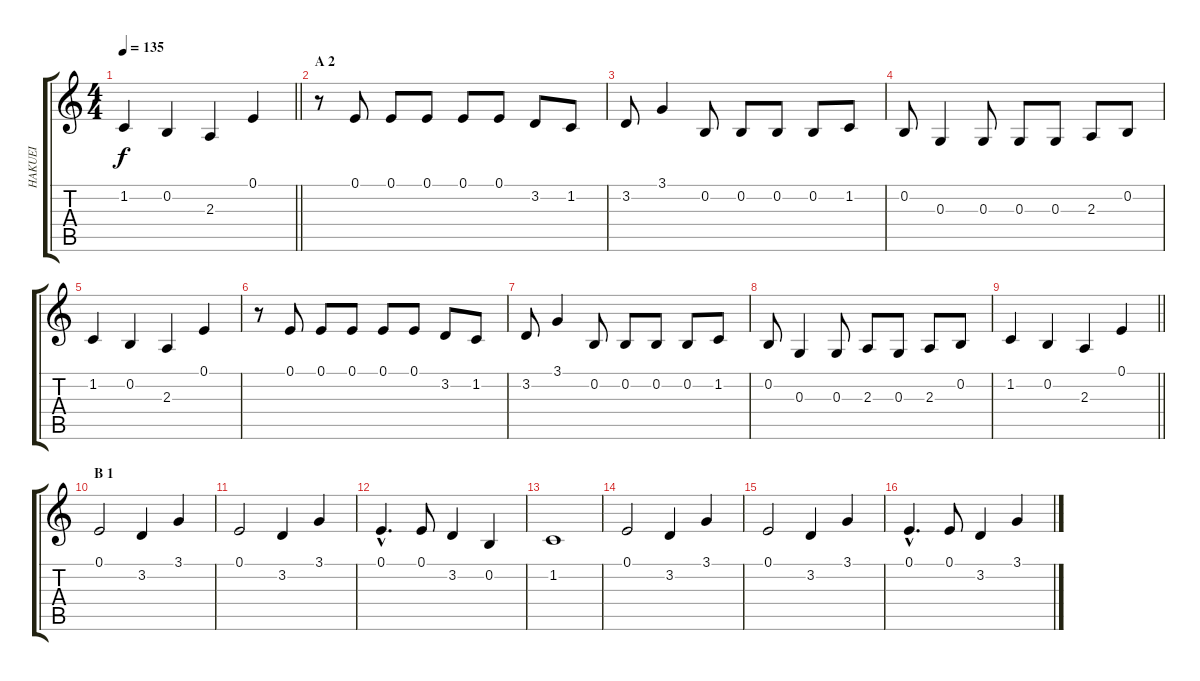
\track ("HAKUEI" "HAKUEI") {instrument oboe}
\staff {score tabs}
\tuning (E4 B3 G3 D3 A2 E2) {hide}
\ts (4 4)
\tempo 135
\clef g2
\barLineRight lightlight
\ks c
1.2.4{dy f} 0.2.4 2.3.4 0.1.4 |
\section ("" "A 2")
r.8 0.1.8 0.1.8 0.1.8 0.1.8 0.1.8 3.2.8 1.2.8 |
3.2.8 3.1.4 0.2.8 0.2.8 0.2.8 0.2.8 1.2.8 |
0.2.8 0.3.4 0.3.8 0.3.8 0.3.8 2.3.8 0.2.8 |
1.2.4 0.2.4 2.3.4 0.1.4 |
r.8 0.1.8 0.1.8 0.1.8 0.1.8 0.1.8 3.2.8 1.2.8 |
3.2.8 3.1.4 0.2.8 0.2.8 0.2.8 0.2.8 1.2.8 |
0.2.8 0.3.4 0.3.8 2.3.8 0.3.8 2.3.8 0.2.8 |
\barLineRight lightlight
1.2.4 0.2.4 2.3.4 0.1.4 |
\section ("" "B 1")
0.1.2 3.2.4 3.1.4 |
0.1.2 3.2.4 3.1.4 |
0.1{hac}.4{d} 0.1.8 3.2.4 0.2.4 |
1.2.1 |
0.1.2 3.2.4 3.1.4 |
0.1.2 3.2.4 3.1.4 |
0.1{hac}.4{d} 0.1.8 3.2.4 3.1.4
